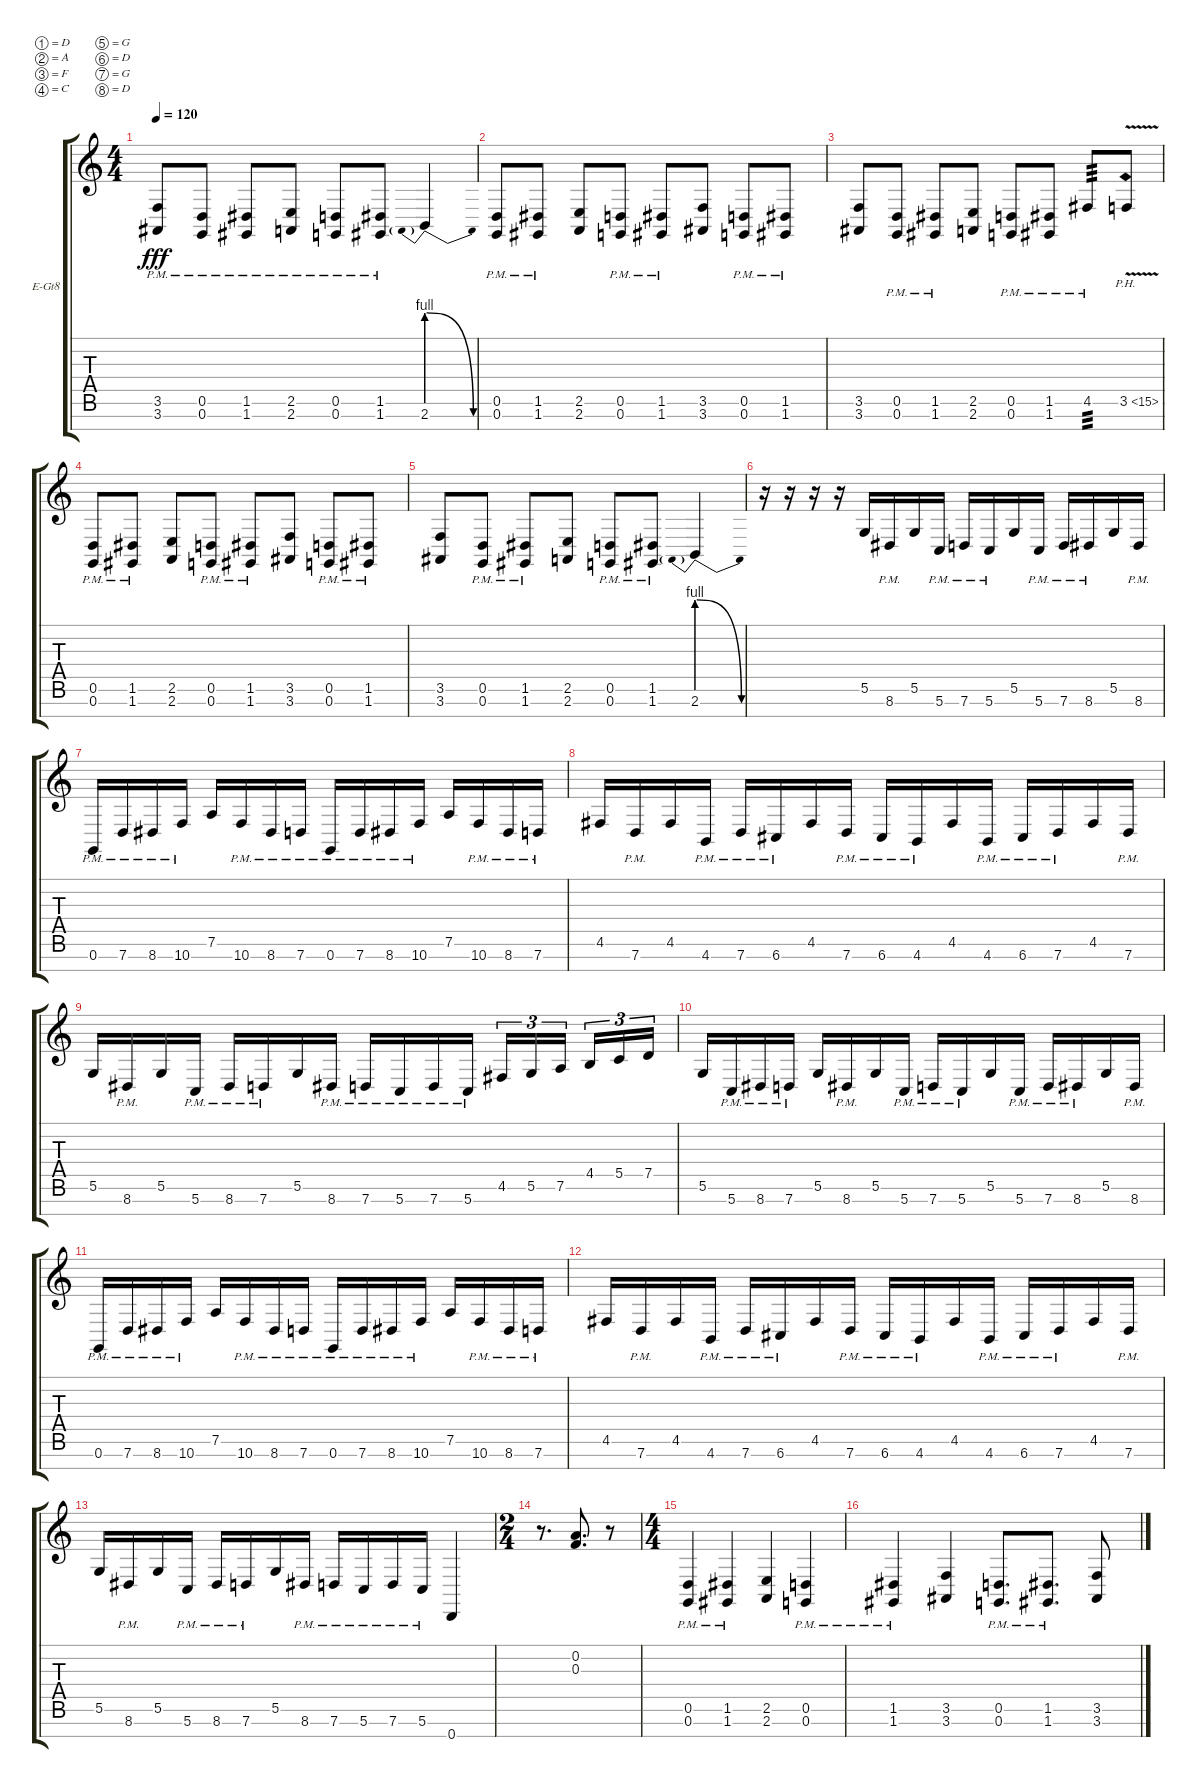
\bracketExtendMode groupsimilarinstruments
\firstSystemTrackNameOrientation horizontal
\otherSystemsTrackNameOrientation horizontal
\track ("Sam" "E-Gt8") {instrument overdrivenguitar}
\staff {score tabs}
\tuning (D4 A3 F3 C3 G2 D2 G1 D1)
\ts (4 4)
\tempo 120
\clef g2
\ks c
(3.7{pm} 3.6{pm}).8{dy fff} (0.6{pm} 0.7{pm}).8 (1.7{pm} 1.6{pm}).8 (2.7{pm} 2.6{pm}).8 (0.7{pm} 0.6{pm}).8 (1.6{pm} 1.7{pm}).8 2.7{be (prebendrelease 0 4 59.4 0)}.4 |
(0.7{pm} 0.6{pm}).8 (1.7{pm} 1.6{pm}).8 (2.7 2.6).8 (0.7{pm} 0.6{pm}).8 (1.7{pm} 1.6{pm}).8 (3.7 3.6).8 (0.7{pm} 0.6{pm}).8 (1.7{pm} 1.6{pm}).8 |
(3.7 3.6).8 (0.6{pm} 0.7{pm}).8 (1.7{pm} 1.6{pm}).8 (2.7 2.6).8 (0.7{pm} 0.6{pm}).8 (1.6{pm} 1.7{pm}).8 4.6{pm}.8{tp 3} 3.6{ph 12 v}.8 |
(0.7{pm} 0.6{pm}).8 (1.7{pm} 1.6{pm}).8 (2.7 2.6).8 (0.7{pm} 0.6{pm}).8 (1.7{pm} 1.6{pm}).8 (3.7 3.6).8 (0.7{pm} 0.6{pm}).8 (1.7{pm} 1.6{pm}).8 |
(3.7 3.6).8 (0.6{pm} 0.7{pm}).8 (1.7{pm} 1.6{pm}).8 (2.7 2.6).8 (0.7{pm} 0.6{pm}).8 (1.6{pm} 1.7{pm}).8 2.7{be (prebendrelease 0 4 59.4 0)}.4 |
r.16 r.16 r.16 r.16 5.6.16 8.7{pm}.16 5.6.16 5.7{pm}.16 7.7{pm}.16 5.7{pm}.16 5.6.16 5.7{pm}.16 7.7{pm}.16 8.7{pm}.16 5.6.16 8.7{pm}.16 |
0.7{pm}.16 7.7{pm}.16 8.7{pm}.16 10.7{pm}.16 7.6.16 10.7{pm}.16 8.7{pm}.16 7.7{pm}.16 0.7{pm}.16 7.7{pm}.16 8.7{pm}.16 10.7{pm}.16 7.6.16 10.7{pm}.16 8.7{pm}.16 7.7{pm}.16 |
4.6.16 7.7{pm}.16 4.6.16 4.7{pm}.16 7.7{pm}.16 6.7{pm}.16 4.6.16 7.7{pm}.16 6.7{pm}.16 4.7{pm}.16 4.6.16 4.7{pm}.16 6.7{pm}.16 7.7{pm}.16 4.6.16 7.7{pm}.16 |
5.6.16 8.7{pm}.16 5.6.16 5.7{pm}.16 8.7{pm}.16 7.7{pm}.16 5.6.16 8.7{pm}.16 7.7{pm}.16 5.7{pm}.16 7.7{pm}.16 5.7{pm}.16 4.6.16{tu (3 2)} 5.6.16{tu (3 2)} 7.6.16{tu (3 2)} 4.5.16{tu (3 2)} 5.5.16{tu (3 2)} 7.5.16{tu (3 2)} |
5.6.16 5.7{pm}.16 8.7{pm}.16 7.7{pm}.16 5.6.16 8.7{pm}.16 5.6.16 5.7{pm}.16 7.7{pm}.16 5.7{pm}.16 5.6.16 5.7{pm}.16 7.7{pm}.16 8.7{pm}.16 5.6.16 8.7{pm}.16 |
0.7{pm}.16 7.7{pm}.16 8.7{pm}.16 10.7{pm}.16 7.6.16 10.7{pm}.16 8.7{pm}.16 7.7{pm}.16 0.7{pm}.16 7.7{pm}.16 8.7{pm}.16 10.7{pm}.16 7.6.16 10.7{pm}.16 8.7{pm}.16 7.7{pm}.16 |
4.6.16 7.7{pm}.16 4.6.16 4.7{pm}.16 7.7{pm}.16 6.7{pm}.16 4.6.16 7.7{pm}.16 6.7{pm}.16 4.7{pm}.16 4.6.16 4.7{pm}.16 6.7{pm}.16 7.7{pm}.16 4.6.16 7.7{pm}.16 |
5.6.16 8.7{pm}.16 5.6.16 5.7{pm}.16 8.7{pm}.16 7.7{pm}.16 5.6.16 8.7{pm}.16 7.7{pm}.16 5.7{pm}.16 7.7{pm}.16 5.7{pm}.16 0.8.4 |
\ts (2 4)
r.8{d} (0.2 0.3).8{d} r.8 |
\ts (4 4)
(0.7{pm} 0.6{pm}).4 (1.7{pm} 1.6{pm}).4 (2.7 2.6).4 (0.6{pm} 0.7{pm}).4 |
(1.7{pm} 1.6{pm}).4 (3.7 3.6).4 (0.7{pm} 0.6{pm}).8{d} (1.7{pm} 1.6{pm}).8{d} (3.7 3.6).8
